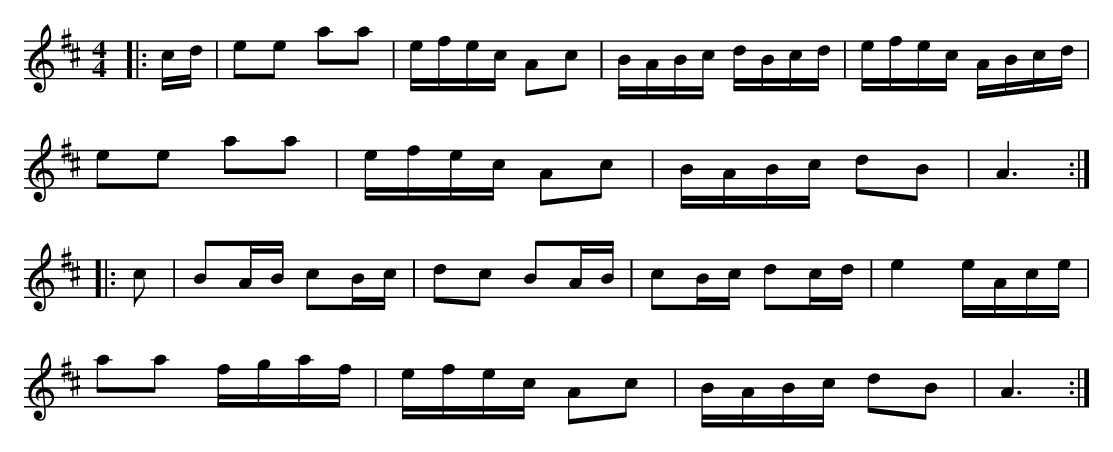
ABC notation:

X:1
M:4/4
K:Amix
|:c/d/|ee aa|e/f/e/c/ Ac|B/A/B/c/ d/B/c/d/|e/f/e/c/ A/B/c/d/|
ee aa|e/f/e/c/ Ac|B/A/B/c/ dB|A3:|
|:c|BA/B/ cB/c/|dc BA/B/|cB/c/ dc/d/|e2 e/A/c/e/|
aa f/g/a/f/|e/f/e/c/ Ac|B/A/B/c/ dB|A3:|
